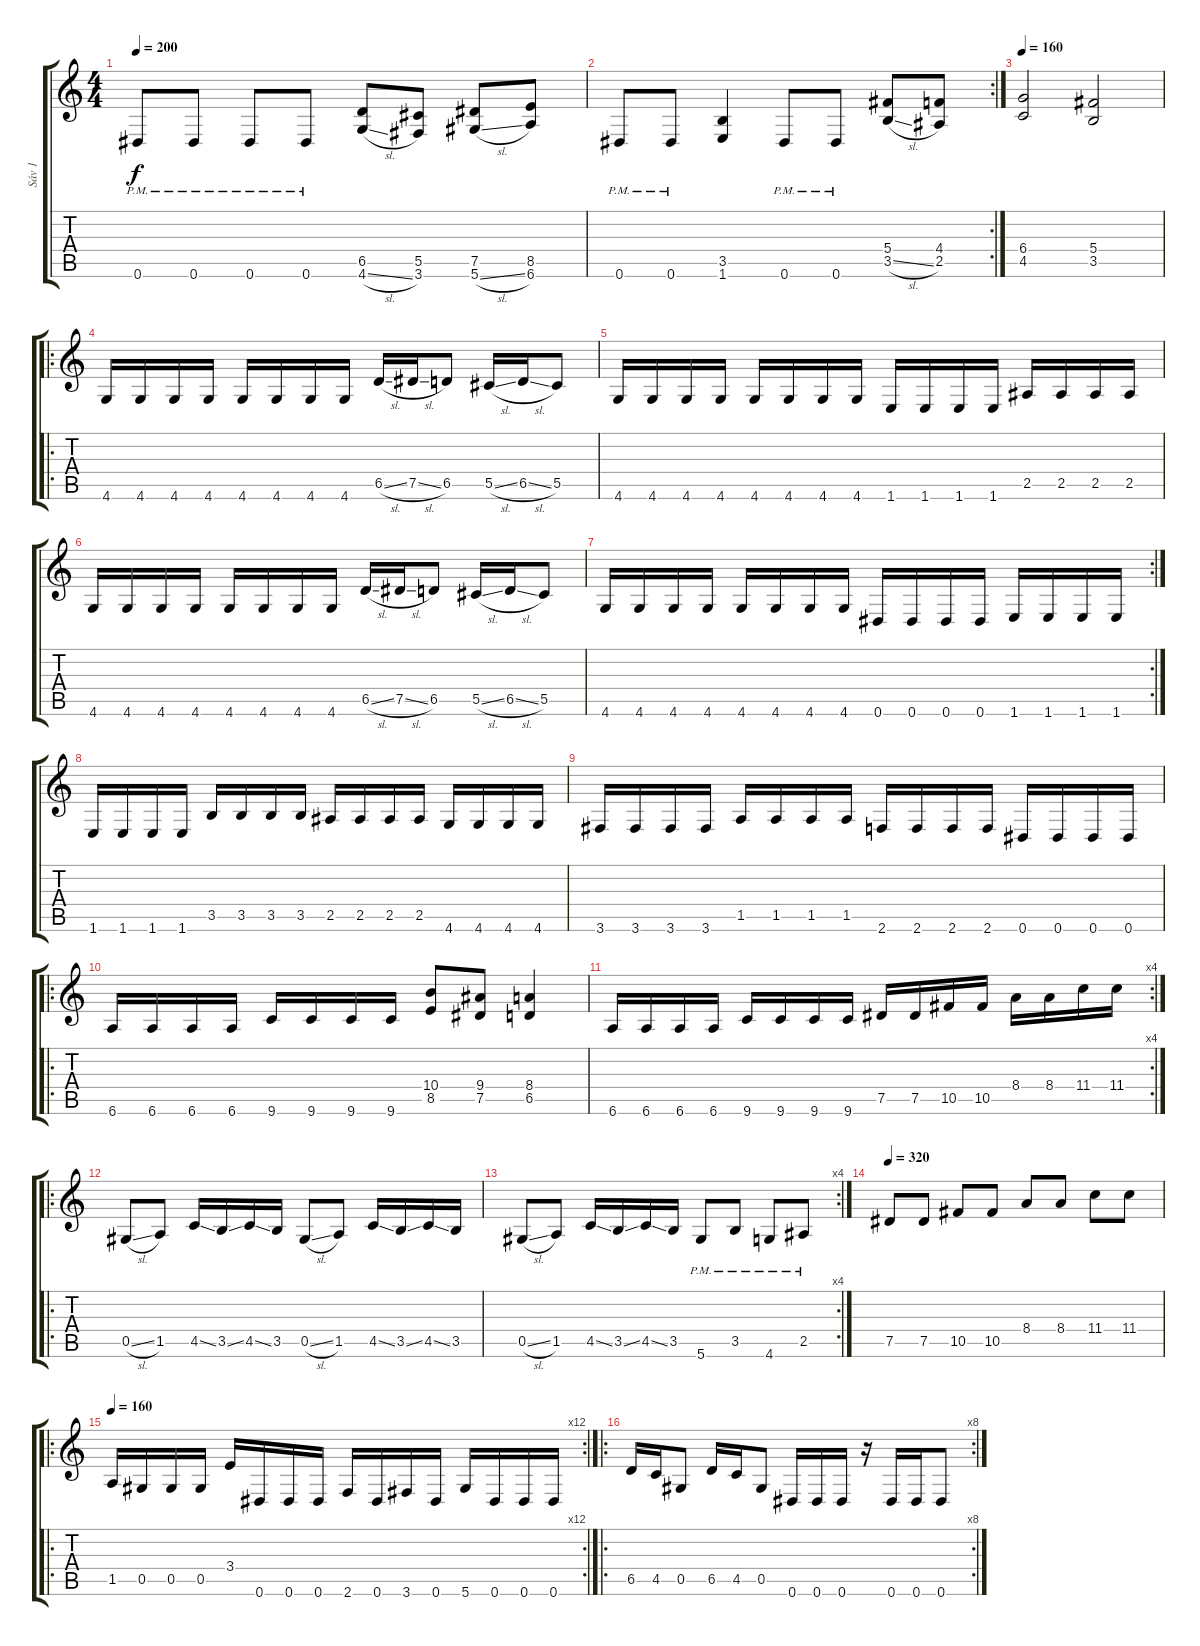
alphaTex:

\track ("Sáv 1" "Sáv 1") {instrument overdrivenguitar}
\staff {score tabs}
\tuning (Eb4 Bb3 Gb3 Db3 Ab2 Eb2) {hide}
\ts (4 4)
\tempo 200
\clef g2
\ks c
0.6{pm}.8{dy f} 0.6{pm}.8 0.6{pm}.8 0.6{pm}.8 (6.5 4.6{sl}).8 (5.5 3.6).8 (7.5 5.6{sl}).8 (8.5 6.6).8 |
\rc 2
0.6{pm}.8 0.6{pm}.8 (3.5 1.6).4 0.6{pm}.8 0.6{pm}.8 (5.4 3.5{sl}).8 (4.4 2.5).8 |
\tempo 160
(6.4 4.5).2 (5.4 3.5).2 |
\ro
4.6.16 4.6.16 4.6.16 4.6.16 4.6.16 4.6.16 4.6.16 4.6.16 6.5{sl}.16 7.5{sl}.16 6.5.8 5.5{sl}.16 6.5{sl}.16 5.5.8 |
4.6.16 4.6.16 4.6.16 4.6.16 4.6.16 4.6.16 4.6.16 4.6.16 1.6.16 1.6.16 1.6.16 1.6.16 2.5.16 2.5.16 2.5.16 2.5.16 |
4.6.16 4.6.16 4.6.16 4.6.16 4.6.16 4.6.16 4.6.16 4.6.16 6.5{sl}.16 7.5{sl}.16 6.5.8 5.5{sl}.16 6.5{sl}.16 5.5.8 |
\rc 2
4.6.16 4.6.16 4.6.16 4.6.16 4.6.16 4.6.16 4.6.16 4.6.16 0.6.16 0.6.16 0.6.16 0.6.16 1.6.16 1.6.16 1.6.16 1.6.16 |
1.6.16 1.6.16 1.6.16 1.6.16 3.5.16 3.5.16 3.5.16 3.5.16 2.5.16 2.5.16 2.5.16 2.5.16 4.6.16 4.6.16 4.6.16 4.6.16 |
3.6.16 3.6.16 3.6.16 3.6.16 1.5.16 1.5.16 1.5.16 1.5.16 2.6.16 2.6.16 2.6.16 2.6.16 0.6.16 0.6.16 0.6.16 0.6.16 |
\ro
6.6.16 6.6.16 6.6.16 6.6.16 9.6.16 9.6.16 9.6.16 9.6.16 (10.4 8.5).8 (9.4 7.5).8 (8.4 6.5).4 |
\rc 4
6.6.16 6.6.16 6.6.16 6.6.16 9.6.16 9.6.16 9.6.16 9.6.16 7.5.16 7.5.16 10.5.16 10.5.16 8.4.16 8.4.16 11.4.16 11.4.16 |
\ro
0.5{sl}.8 1.5.8 4.5{ss}.16 3.5{ss}.16 4.5{ss}.16 3.5.16 0.5{sl}.8 1.5.8 4.5{ss}.16 3.5{ss}.16 4.5{ss}.16 3.5.16 |
\rc 4
0.5{sl}.8 1.5.8 4.5{ss}.16 3.5{ss}.16 4.5{ss}.16 3.5.16 5.6{pm}.8 3.5{pm}.8 4.6{pm}.8 2.5{pm}.8 |
\tempo 320
7.5.8 7.5.8 10.5.8 10.5.8 8.4.8 8.4.8 11.4.8 11.4.8 |
\ro
\rc 12
\tempo 160
1.5.16 0.5.16 0.5.16 0.5.16 3.4.16 0.6.16 0.6.16 0.6.16 2.6.16 0.6.16 3.6.16 0.6.16 5.6.16 0.6.16 0.6.16 0.6.16 |
\ro
\rc 8
6.5.16 4.5.16 0.5.8 6.5.16 4.5.16 0.5.8 0.6.16 0.6.16 0.6.16 r.16 0.6.16 0.6.16 0.6.8
